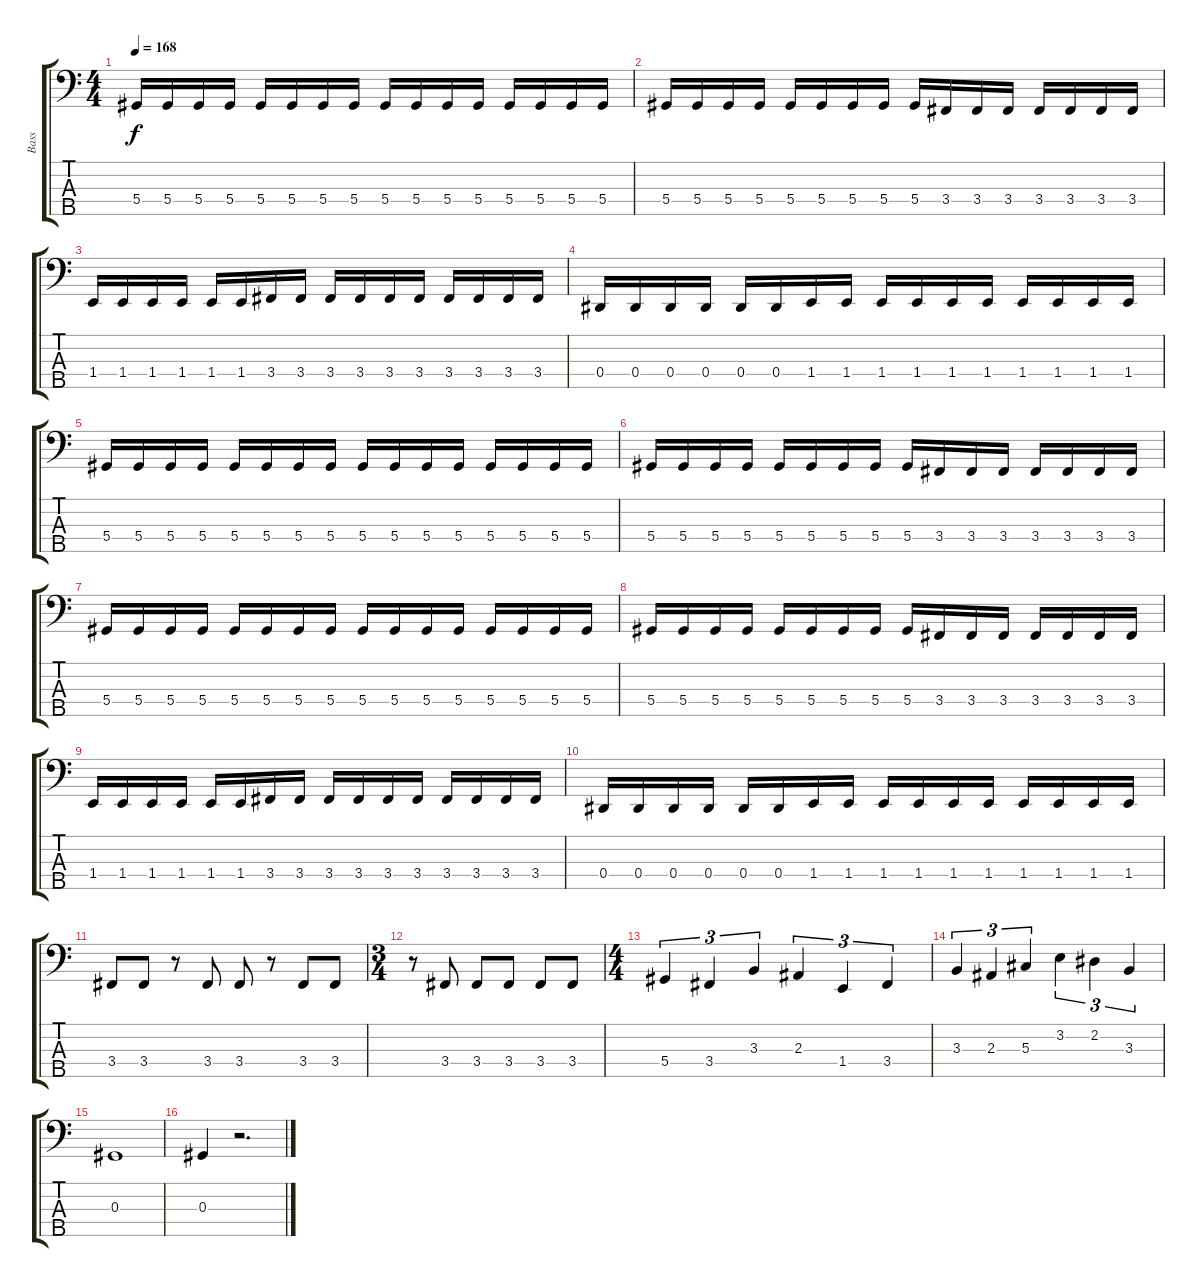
\track ("Bass" "Bass") {instrument electricbassfinger}
\staff {score tabs}
\tuning (Gb2 Db2 Ab1 Eb1 Bb0) {hide}
\ts (4 4)
\tempo 168
\clef f4
\ks aminor
5.4.16{dy f} 5.4.16 5.4.16 5.4.16 5.4.16 5.4.16 5.4.16 5.4.16 5.4.16 5.4.16 5.4.16 5.4.16 5.4.16 5.4.16 5.4.16 5.4.16 |
5.4.16 5.4.16 5.4.16 5.4.16 5.4.16 5.4.16 5.4.16 5.4.16 5.4.16 3.4.16 3.4.16 3.4.16 3.4.16 3.4.16 3.4.16 3.4.16 |
1.4.16 1.4.16 1.4.16 1.4.16 1.4.16 1.4.16 3.4.16 3.4.16 3.4.16 3.4.16 3.4.16 3.4.16 3.4.16 3.4.16 3.4.16 3.4.16 |
0.4.16 0.4.16 0.4.16 0.4.16 0.4.16 0.4.16 1.4.16 1.4.16 1.4.16 1.4.16 1.4.16 1.4.16 1.4.16 1.4.16 1.4.16 1.4.16 |
5.4.16 5.4.16 5.4.16 5.4.16 5.4.16 5.4.16 5.4.16 5.4.16 5.4.16 5.4.16 5.4.16 5.4.16 5.4.16 5.4.16 5.4.16 5.4.16 |
5.4.16 5.4.16 5.4.16 5.4.16 5.4.16 5.4.16 5.4.16 5.4.16 5.4.16 3.4.16 3.4.16 3.4.16 3.4.16 3.4.16 3.4.16 3.4.16 |
5.4.16 5.4.16 5.4.16 5.4.16 5.4.16 5.4.16 5.4.16 5.4.16 5.4.16 5.4.16 5.4.16 5.4.16 5.4.16 5.4.16 5.4.16 5.4.16 |
5.4.16 5.4.16 5.4.16 5.4.16 5.4.16 5.4.16 5.4.16 5.4.16 5.4.16 3.4.16 3.4.16 3.4.16 3.4.16 3.4.16 3.4.16 3.4.16 |
1.4.16 1.4.16 1.4.16 1.4.16 1.4.16 1.4.16 3.4.16 3.4.16 3.4.16 3.4.16 3.4.16 3.4.16 3.4.16 3.4.16 3.4.16 3.4.16 |
0.4.16 0.4.16 0.4.16 0.4.16 0.4.16 0.4.16 1.4.16 1.4.16 1.4.16 1.4.16 1.4.16 1.4.16 1.4.16 1.4.16 1.4.16 1.4.16 |
3.4.8 3.4.8 r.8 3.4.8 3.4.8 r.8 3.4.8 3.4.8 |
\ts (3 4)
r.8 3.4.8 3.4.8 3.4.8 3.4.8 3.4.8 |
\ts (4 4)
5.4.4{tu (3 2)} 3.4.4{tu (3 2)} 3.3.4{tu (3 2)} 2.3.4{tu (3 2)} 1.4.4{tu (3 2)} 3.4.4{tu (3 2)} |
3.3.4{tu (3 2)} 2.3.4{tu (3 2)} 5.3.4{tu (3 2)} 3.2.4{tu (3 2)} 2.2.4{tu (3 2)} 3.3.4{tu (3 2)} |
0.3.1 |
0.3.4 r.2{d}
